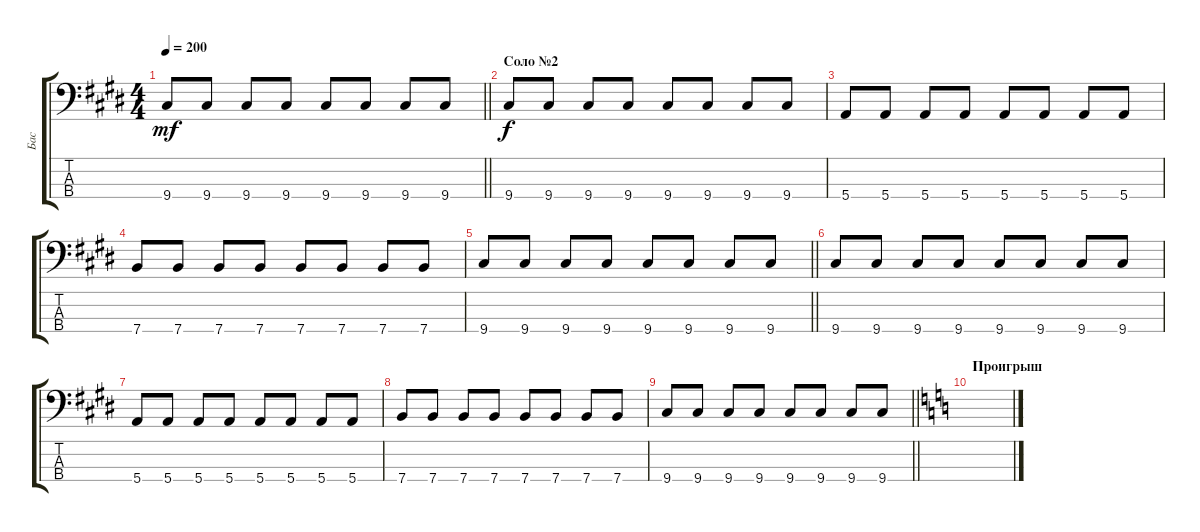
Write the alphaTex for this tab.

\track ("Бас" "Бас") {instrument electricbassfinger}
\staff {score tabs}
\tuning (G2 D2 A1 E1) {hide}
\ts (4 4)
\tempo 200
\clef f4
\barLineRight lightlight
\ks c#minor
9.4.8{dy mf} 9.4.8 9.4.8 9.4.8 9.4.8 9.4.8 9.4.8 9.4.8 |
\section ("" "Соло №2")
9.4.8{dy f} 9.4.8 9.4.8 9.4.8 9.4.8 9.4.8 9.4.8 9.4.8 |
5.4.8 5.4.8 5.4.8 5.4.8 5.4.8 5.4.8 5.4.8 5.4.8 |
7.4.8 7.4.8 7.4.8 7.4.8 7.4.8 7.4.8 7.4.8 7.4.8 |
\barLineRight lightlight
9.4.8 9.4.8 9.4.8 9.4.8 9.4.8 9.4.8 9.4.8 9.4.8 |
9.4.8 9.4.8 9.4.8 9.4.8 9.4.8 9.4.8 9.4.8 9.4.8 |
5.4.8 5.4.8 5.4.8 5.4.8 5.4.8 5.4.8 5.4.8 5.4.8 |
7.4.8 7.4.8 7.4.8 7.4.8 7.4.8 7.4.8 7.4.8 7.4.8 |
\barLineRight lightlight
9.4.8 9.4.8 9.4.8 9.4.8 9.4.8 9.4.8 9.4.8 9.4.8 |
\section ("" "Проигрыш")
\ks c
